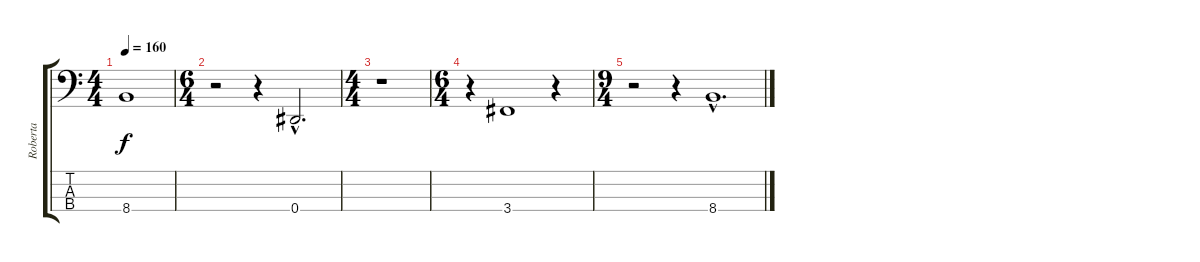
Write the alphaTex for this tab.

\track ("Roberta" "Roberta") {instrument electricbassfinger}
\staff {score tabs}
\tuning (Gb2 Db2 Ab1 Eb1) {hide}
\ts (4 4)
\tempo 160
\clef f4
\ks c
8.4{t}.1{dy f} |
\ts (6 4)
r.2 r.4 0.4{hac}.2{d} |
\ts (4 4)
r.1 |
\ts (6 4)
r.4 3.4.1 r.4 |
\ts (9 4)
r.2 r.4 8.4{hac}.1{d}
